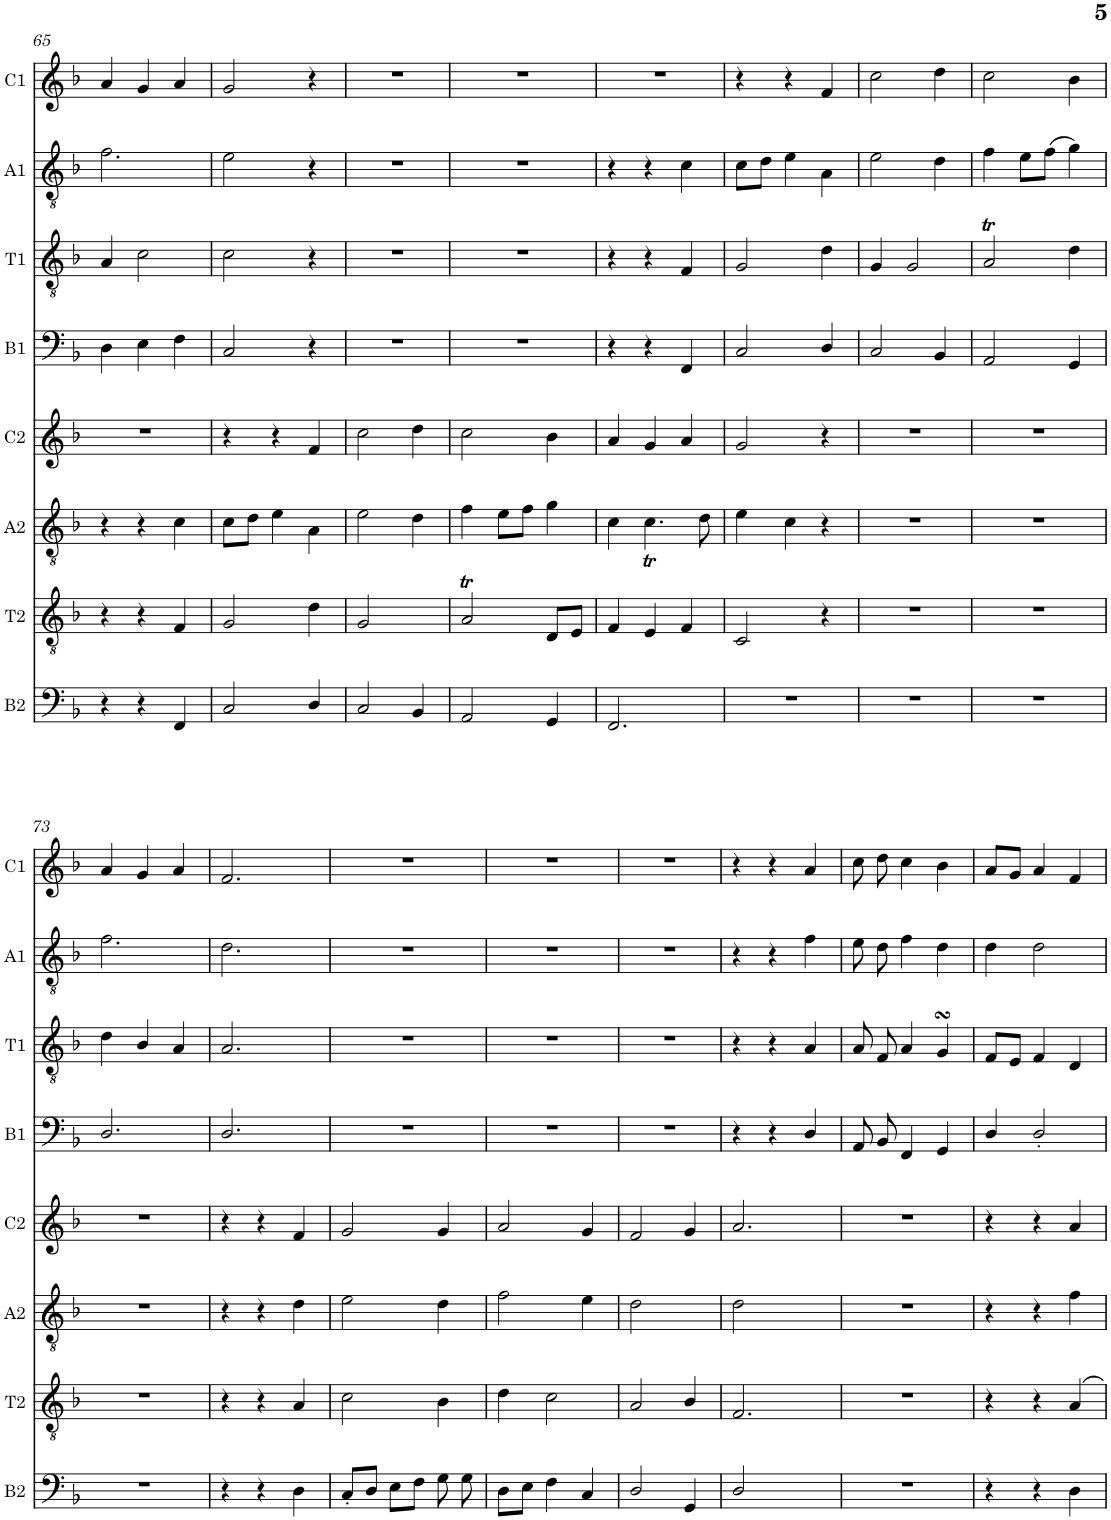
**kern	**kern	**kern	**kern	**kern	**kern	**kern	**kern
*part8	*part7	*part6	*part5	*part4	*part3	*part2	*part1
*staff8	*staff7	*staff6	*staff5	*staff4	*staff3	*staff2	*staff1
*I"Bass 2	*I"Tenor 2	*I"Alto 2	*I"Cantus 2	*I"Bass 1	*I"Tenor 1	*I"Alto 1	*I"Cantus 1
*I'B2	*I'T2	*I'A2	*I'C2	*I'B1	*I'T1	*I'A1	*I'C1
!!LO:PB:g=z
*clefF4	*clefGv2	*clefGv2	*clefG2	*clefF4	*clefGv2	*clefGv2	*clefG2
*k[b-]	*k[b-]	*k[b-]	*k[b-]	*k[b-]	*k[b-]	*k[b-]	*k[b-]
*M3/4	*M3/4	*M3/4	*M3/4	*M3/4	*M3/4	*M3/4	*M3/4
=65	=65	=65	=65	=65	=65	=65	=65
4r	4r	4r	2.r	4D\	4A/	2.f\	4a/
4r	4r	4r	.	4E\	2c\	.	4g/
4FF/	4F/	4c\	.	4F\	.	.	4a/
=66	=66	=66	=66	=66	=66	=66	=66
2C/	2G/	8c\L	4r	2C/	2c\	2e\	2g/
.	.	8d\J	.	.	.	.	.
.	.	4e\	4r	.	.	.	.
4D/	4d\	4A\	4f/	4r	4r	4r	4r
=67	=67	=67	=67	=67	=67	=67	=67
2C/	2G/	2e\	2cc\	2.r	2.r	2.r	2.r
4BB-/	4ryy	4d\	4dd\	.	.	.	.
=68	=68	=68	=68	=68	=68	=68	=68
2AA/	2At/	4f\	2cc\	2.r	2.r	2.r	2.r
.	.	8e\L	.	.	.	.	.
.	.	8f\J	.	.	.	.	.
4GG/	8D/L	4g\	4b-\	.	.	.	.
.	8E/J	.	.	.	.	.	.
=69	=69	=69	=69	=69	=69	=69	=69
2.FF/	4F/	4c\	4a/	4r	4r	4r	2.r
.	4E/	4.cT\	4g/	4r	4r	4r	.
.	4F/	.	4a/	4FF/	4F/	4c\	.
.	.	8d\	.	.	.	.	.
=70	=70	=70	=70	=70	=70	=70	=70
2.r	2C/	4e\	2g/	2C/	2G/	8c\L	4r
.	.	.	.	.	.	8d\J	.
.	.	4c\	.	.	.	4e\	4r
.	4r	4r	4r	4D/	4d\	4A\	4f/
=71	=71	=71	=71	=71	=71	=71	=71
2.r	2.r	2.r	2.r	2C/	4G/	2e\	2cc\
.	.	.	.	.	2G/	.	.
.	.	.	.	4BB-/	.	4d\	4dd\
=72	=72	=72	=72	=72	=72	=72	=72
2.r	2.r	2.r	2.r	2AA/	2At/	4f\	2cc\
.	.	.	.	.	.	8e\L	.
.	.	.	.	.	.	(>8f\J	.
.	.	.	.	4GG/	4d\	4g\)	4b-\
!!LO:LB:g=z
=73	=73	=73	=73	=73	=73	=73	=73
2.r	2.r	2.r	2.r	2.D/	4d\	2.f\	4a/
.	.	.	.	.	4B-/	.	4g/
.	.	.	.	.	4A/	.	4a/
=74	=74	=74	=74	=74	=74	=74	=74
4r	4r	4r	4r	2.D/	2.A/	2.d\	2.f/
4r	4r	4r	4r	.	.	.	.
4D\	4A/	4d\	4f/	.	.	.	.
=75	=75	=75	=75	=75	=75	=75	=75
8C'/L	2c\	2e\	2g/	2.r	2.r	2.r	2.r
8D/J	.	.	.	.	.	.	.
8E\L	.	.	.	.	.	.	.
8F\J	.	.	.	.	.	.	.
8G\	4B-\	4d\	4g/	.	.	.	.
8G\	.	.	.	.	.	.	.
=76	=76	=76	=76	=76	=76	=76	=76
8D\L	4d\	2f\	2a/	2.r	2.r	2.r	2.r
8E\J	.	.	.	.	.	.	.
4F\	2c\	.	.	.	.	.	.
4C/	.	4e\	4g/	.	.	.	.
=77	=77	=77	=77	=77	=77	=77	=77
2D/	2A/	2d\	2f/	2.r	2.r	2.r	2.r
4GG/	4B-/	4ryy	4g/	.	.	.	.
=78	=78	=78	=78	=78	=78	=78	=78
2D/	2.F/	2d\	2.a/	4r	4r	4r	4r
.	.	.	.	4r	4r	4r	4r
4ryy	.	4ryy	.	4D/	4A/	4f\	4a/
=79	=79	=79	=79	=79	=79	=79	=79
2.r	2.r	2.r	2.r	8AA/L	8A/	8e\	8cc\
.	.	.	.	8BB-/J	8F/	8d\	8dd\
.	.	.	.	4FF/	4A/	4f\	4cc\
.	.	.	.	4GG/	4GsSSS/	4d\	4b-\
=80	=80	=80	=80	=80	=80	=80	=80
4r	4r	4r	4r	4D/	8F/L	4d\	8a/L
.	.	.	.	.	8E/J	.	8g/J
4r	4r	4r	4r	2D'/	4F/	2d\	4a/
4D\	4A/	4f\	4a/	.	4D/	.	4f/
=	=	=	=	=	=	=	=
*-	*-	*-	*-	*-	*-	*-	*-
